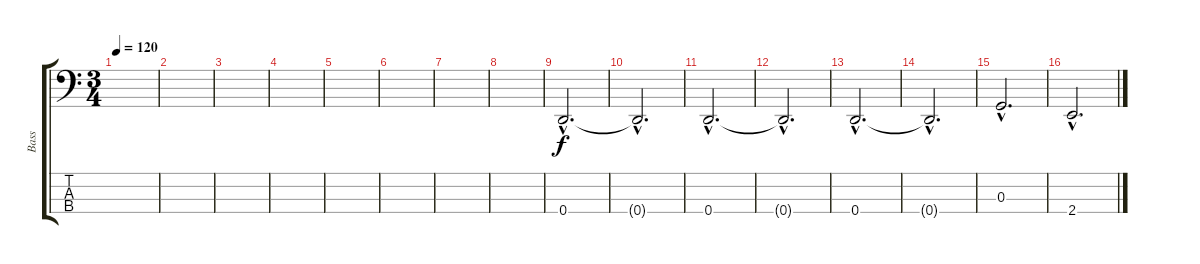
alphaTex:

\track ("Bass" "Bass") {instrument electricbasspick}
\staff {score tabs}
\tuning (F2 C2 G1 D1) {hide}
\ts (3 4)
\tempo 120
\clef f4
\ks c
|
|
|
|
|
|
|
|
0.4{hac}.2{d} |
0.4{hac t}.2{d} |
0.4{hac}.2{d} |
0.4{hac t}.2{d} |
0.4{hac}.2{d} |
0.4{hac t}.2{d} |
0.3{hac}.2{d} |
2.4{hac}.2{d}
